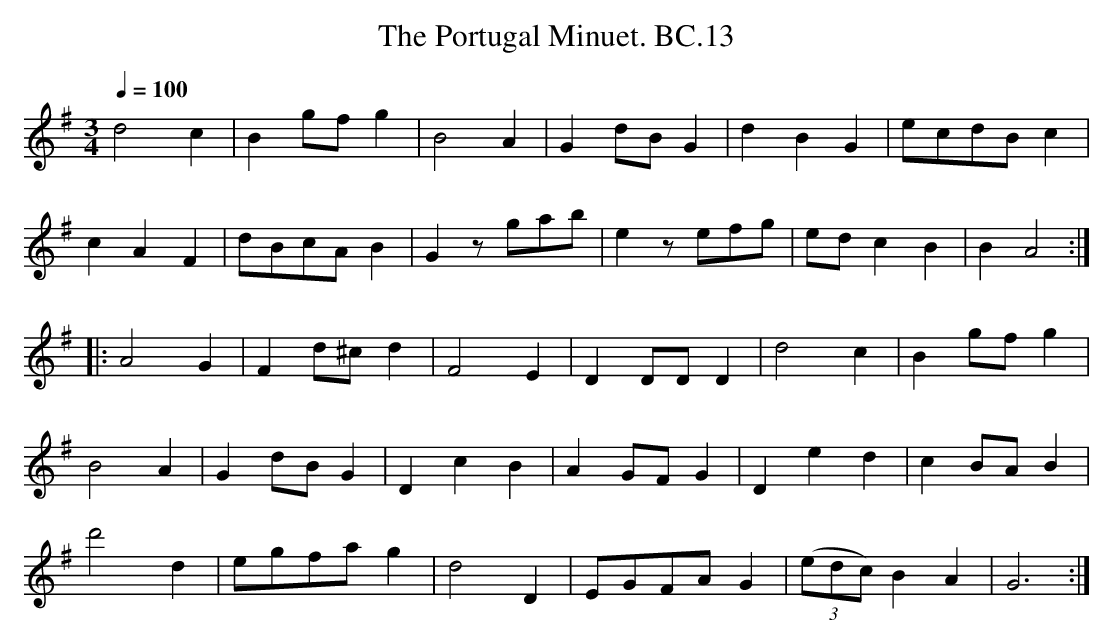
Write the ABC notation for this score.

X:1
T:Portugal Minuet. BC.13, The
M:3/4
L:1/4
Q:1/4=100
K:G
d2 c|B g/f/ g|B2 A|G d/B/ G|d B G|e/c/d/B/ c|
c A F|d/B/c/A/ B|G z/ g/a/b/|e z/ e/f/g/|e/d/ c B|B A2:|
|:A2 G|F d/^c/ d|F2 E|D D/D/ D|d2 c|B g/f/ g|
B2 A|G d/B/ G|D c B|A G/F/ G|D e d|c B/A/ B|
d'2 d|e/g/f/a/ g|d2 D|E/G/F/A/ G|((3e/d/c/) B A|G3:|
